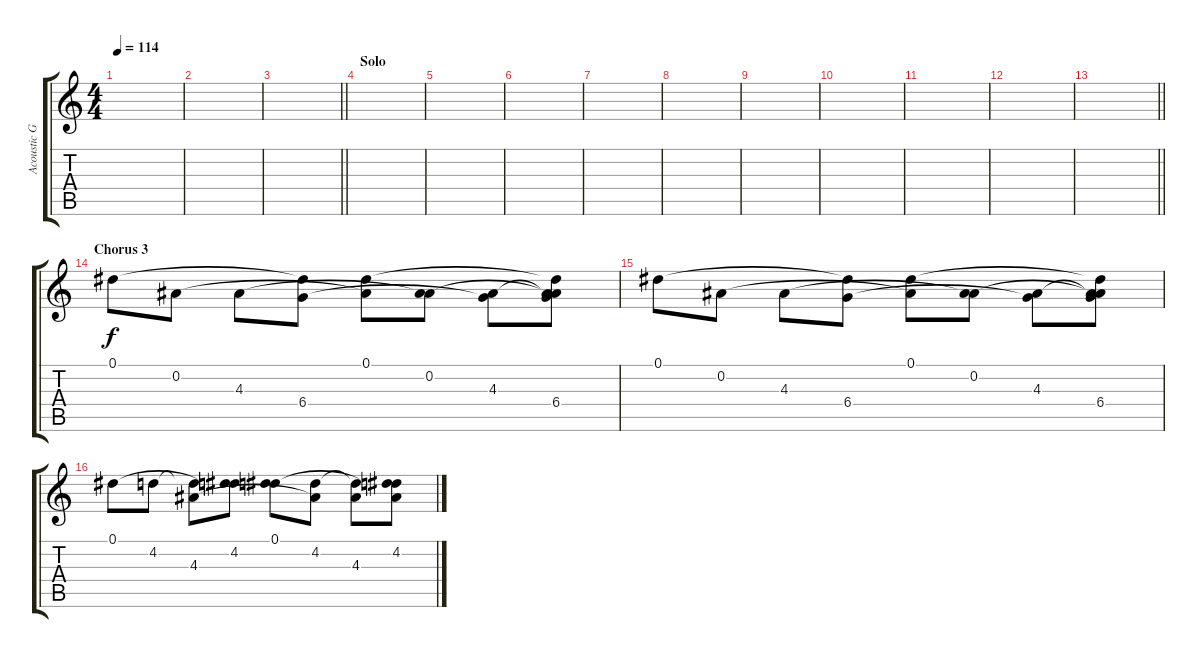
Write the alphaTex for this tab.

\track ("Acoustic Guitar" "Acoustic G") {instrument acousticguitarsteel}
\staff {score tabs}
\tuning (Eb4 Bb3 Gb3 Db3 Ab2 Eb2) {hide}
\ts (4 4)
\tempo 114
\clef g2
\ks c
|
|
\barLineRight lightlight
|
\section ("" "Solo")
|
|
|
|
|
|
|
|
|
\barLineRight lightlight
|
\section ("" "Chorus 3")
0.1.8 0.2.8 4.3.8 (0.1{t} 6.4).8 (0.1 0.2{t}).8 (0.2 4.3{t}).8 (4.3 6.4{t}).8 (0.1{t} 0.2{t} 4.3{t} 6.4).8 |
0.1.8 0.2.8 4.3.8 (0.1{t} 6.4).8 (0.1 0.2{t}).8 (0.2 4.3{t}).8 (4.3 6.4{t}).8 (0.1{t} 0.2{t} 4.3{t} 6.4).8 |
0.1.8 4.2.8 (4.2{t} 4.3).8 (0.1{t} 4.2).8 (0.1 4.2{t}).8 (4.2 4.3{t}).8 (4.2{t} 4.3).8 (0.1{t} 4.2 4.3{t}).8
